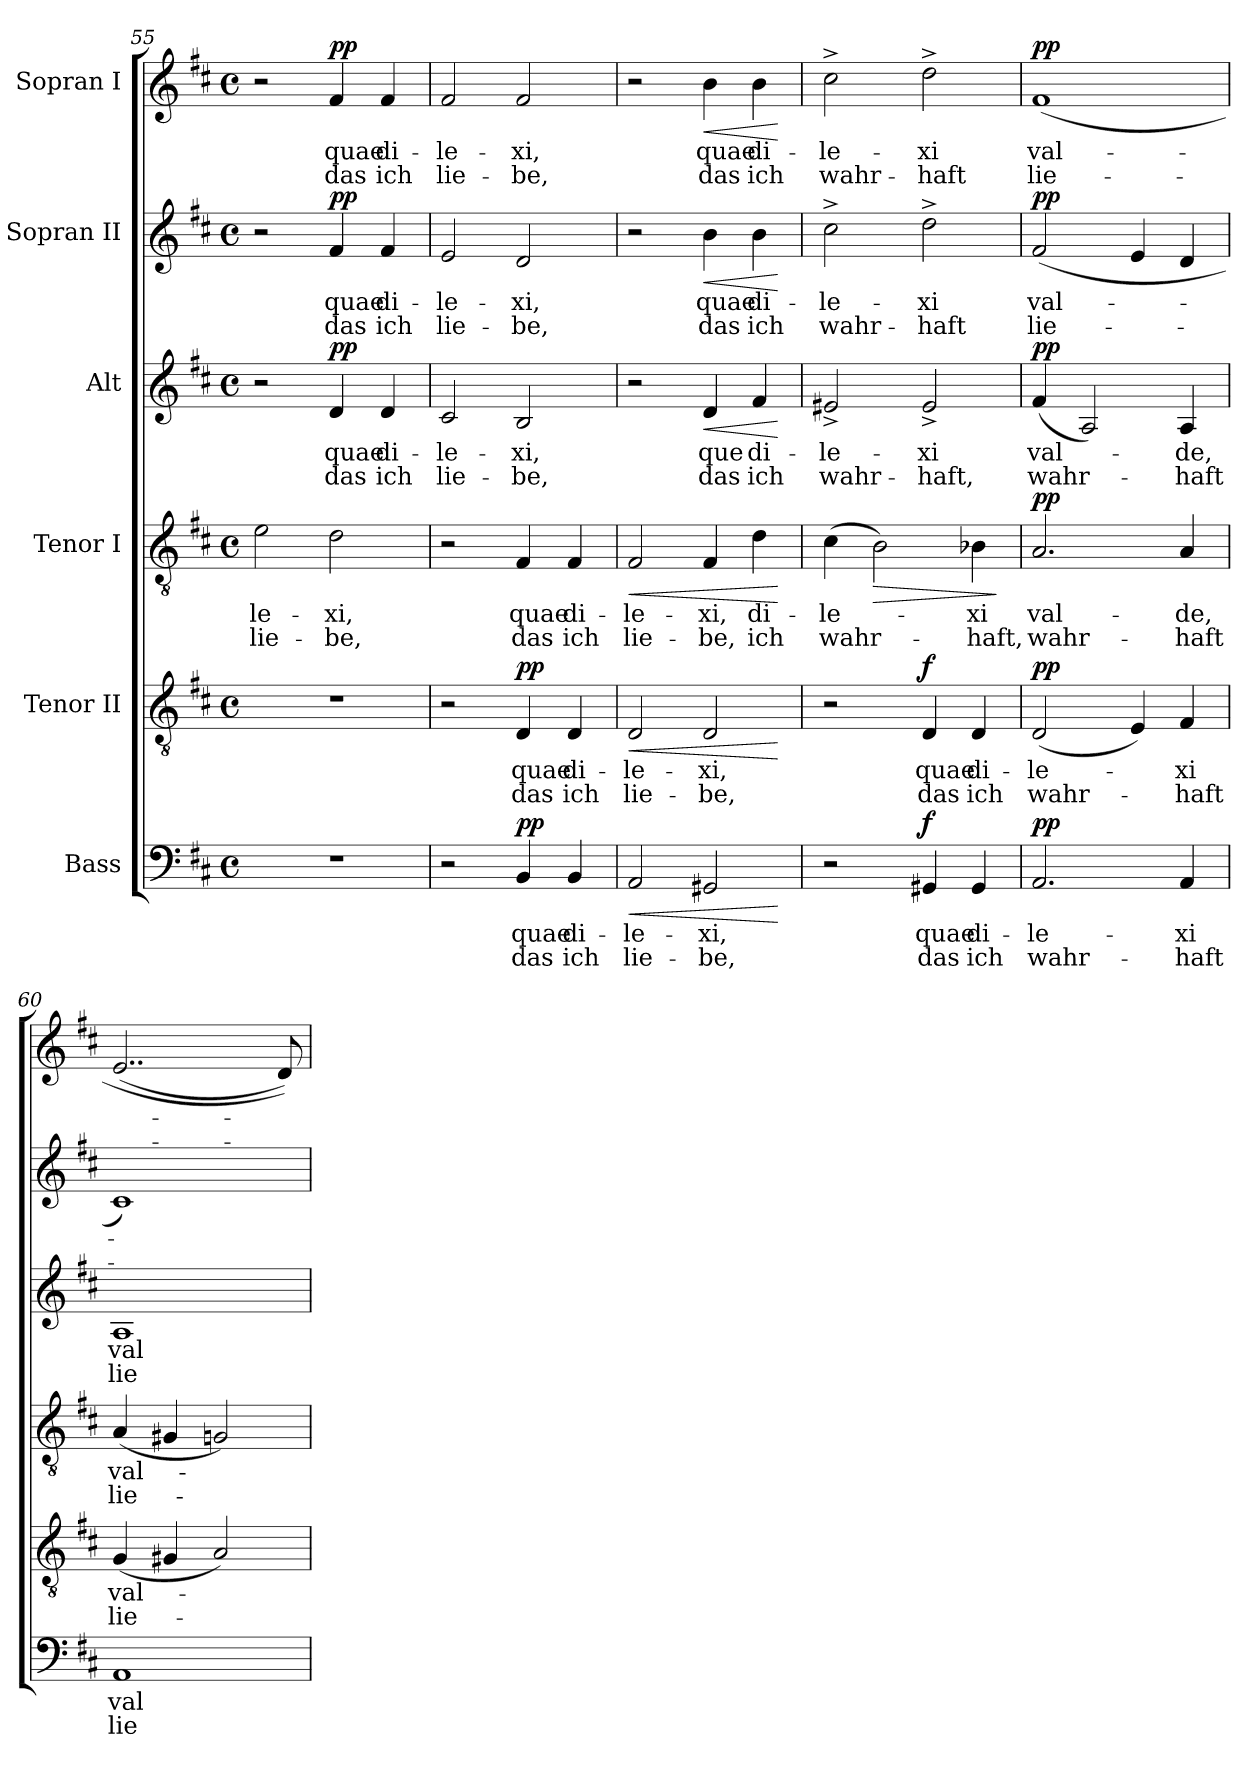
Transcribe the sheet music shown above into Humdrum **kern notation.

**kern	**text	**text	**dynam	**kern	**text	**text	**dynam	**kern	**text	**text	**dynam	**kern	**text	**text	**dynam	**kern	**text	**text	**dynam	**kern	**text	**text	**dynam
*part6	*part6	*part6	*part6	*part5	*part5	*part5	*part5	*part4	*part4	*part4	*part4	*part3	*part3	*part3	*part3	*part2	*part2	*part2	*part2	*part1	*part1	*part1	*part1
*staff6	*staff6	*staff6	*staff6	*staff5	*staff5	*staff5	*staff5	*staff4	*staff4	*staff4	*staff4	*staff3	*staff3	*staff3	*staff3	*staff2	*staff2	*staff2	*staff2	*staff1	*staff1	*staff1	*staff1
*I"Bass	*	*	*	*I"Tenor II	*	*	*	*I"Tenor I	*	*	*	*I"Alt	*	*	*	*I"Sopran II	*	*	*	*I"Sopran I	*	*	*
*clefF4	*	*	*	*clefGv2	*	*	*	*clefGv2	*	*	*	*clefG2	*	*	*	*clefG2	*	*	*	*clefG2	*	*	*
*k[f#c#]	*	*	*	*k[f#c#]	*	*	*	*k[f#c#]	*	*	*	*k[f#c#]	*	*	*	*k[f#c#]	*	*	*	*k[f#c#]	*	*	*
*D:	*	*	*	*D:	*	*	*	*D:	*	*	*	*D:	*	*	*	*D:	*	*	*	*D:	*	*	*
*M4/4	*	*	*	*M4/4	*	*	*	*M4/4	*	*	*	*M4/4	*	*	*	*M4/4	*	*	*	*M4/4	*	*	*
*met(c)	*	*	*	*met(c)	*	*	*	*met(c)	*	*	*	*met(c)	*	*	*	*met(c)	*	*	*	*met(c)	*	*	*
=55	=55	=55	=55	=55	=55	=55	=55	=55	=55	=55	=55	=55	=55	=55	=55	=55	=55	=55	=55	=55	=55	=55	=55
1r	.	.	.	1r	.	.	.	2e\	-le-	lie-	.	2r	.	.	.	2r	.	.	.	2r	.	.	.
!	!	!	!	!	!	!	!	!	!	!	!	!	!	!	!LO:DY:a	!	!	!	!LO:DY:a	!	!	!	!LO:DY:a
.	.	.	.	.	.	.	.	2d\	-xi,	-be,	.	4d/	quae	das	pp	4f#/	quae	das	pp	4f#/	quae	das	pp
.	.	.	.	.	.	.	.	.	.	.	.	4d/	di-	ich	.	4f#/	di-	ich	.	4f#/	di-	ich	.
=56	=56	=56	=56	=56	=56	=56	=56	=56	=56	=56	=56	=56	=56	=56	=56	=56	=56	=56	=56	=56	=56	=56	=56
2r	.	.	.	2r	.	.	.	2r	.	.	.	2c#/	-le-	lie-	.	2e/	-le-	lie-	.	2f#/	-le-	lie-	.
!	!	!	!LO:DY:a	!	!	!	!LO:DY:a	!	!	!	!	!	!	!	!	!	!	!	!	!	!	!	!
4BB/	quae	das	pp	4D/	quae	das	pp	4F#/	quae	das	.	2B/	-xi,	-be,	.	2d/	-xi,	-be,	.	2f#/	-xi,	-be,	.
4BB/	di-	ich	.	4D/	di-	ich	.	4F#/	di-	ich	.	.	.	.	.	.	.	.	.	.	.	.	.
!!LO:LB:g=z
=57	=57	=57	=57	=57	=57	=57	=57	=57	=57	=57	=57	=57	=57	=57	=57	=57	=57	=57	=57	=57	=57	=57	=57
!	!	!	!LO:HP:b	!	!	!	!LO:HP:b	!	!	!	!LO:HP:b	!	!	!	!	!	!	!	!	!	!	!	!
2AA/	-le-	lie-	<	2D/	-le-	lie-	<	2F#/	-le-	lie-	<	2r	.	.	.	2r	.	.	.	2r	.	.	.
!	!	!	!	!	!	!	!	!	!	!	!	!	!	!	!LO:HP:b	!	!	!	!LO:HP:b	!	!	!	!LO:HP:b
2GG#X/	-xi,	-be,	.	2D/	-xi,	-be,	.	4F#/	-xi,	-be,	.	4d/	que	das	<	4b\	quae	das	<	4b\	quae	das	<
.	.	.	.	.	.	.	.	4d\	di-	ich	.	4f#/	di-	ich	.	4b\	di-	ich	.	4b\	di-	ich	.
.	.	.	[	.	.	.	[	.	.	.	[	.	.	.	[	.	.	.	[	.	.	.	[
=58	=58	=58	=58	=58	=58	=58	=58	=58	=58	=58	=58	=58	=58	=58	=58	=58	=58	=58	=58	=58	=58	=58	=58
2r	.	.	.	2r	.	.	.	(>4c#\	-le-	-wahr-	.	2e#X^/	-le-	wahr-	.	2cc#^\	-le-	wahr-	.	2cc#^\	-le-	wahr-	.
!	!	!	!	!	!	!	!	!	!	!	!LO:HP:b	!	!	!	!	!	!	!	!	!	!	!	!
.	.	.	.	.	.	.	.	2B\)	.	.	>	.	.	.	.	.	.	.	.	.	.	.	.
!	!	!	!LO:DY:a	!	!	!	!LO:DY:a	!	!	!	!	!	!	!	!	!	!	!	!	!	!	!	!
4GG#X/	quae	das	f	4D/	quae	das	f	.	.	.	.	2e#^/	-xi	-haft,	.	2dd^\	-xi	-haft	.	2dd^\	-xi	-haft	.
4GG#/	di-	ich	.	4D/	di-	ich	.	4B-X\	-xi	-haft,	.	.	.	.	.	.	.	.	.	.	.	.	.
.	.	.	.	.	.	.	.	.	.	.	]	.	.	.	.	.	.	.	.	.	.	.	.
=59	=59	=59	=59	=59	=59	=59	=59	=59	=59	=59	=59	=59	=59	=59	=59	=59	=59	=59	=59	=59	=59	=59	=59
!	!	!	!LO:DY:a	!	!	!	!LO:DY:a	!	!	!	!LO:DY:a	!	!	!	!LO:DY:a	!	!	!	!LO:DY:a	!	!	!	!LO:DY:a
2.AA/	-le-	wahr-	pp	(>2D/	-le-	wahr-	pp	2.A/	val-	wahr-	pp	(>4f#/	val-	wahr-	pp	(>2f#/	val-	lie-	pp	(>1f#	val-	lie-	pp
.	.	.	.	.	.	.	.	.	.	.	.	2A/)	.	.	.	.	.	.	.	.	.	.	.
.	.	.	.	4E/)	.	.	.	.	.	.	.	.	.	.	.	4e/	.	.	.	.	.	.	.
4AA/	-xi	-haft	.	4F#/	-xi	-haft	.	4A/	-de,	-haft	.	4A/	-de,	-haft	.	4d/	.	.	.	.	.	.	.
=60	=60	=60	=60	=60	=60	=60	=60	=60	=60	=60	=60	=60	=60	=60	=60	=60	=60	=60	=60	=60	=60	=60	=60
1AA	val-	lie-	.	(4G/	val-	lie-	.	(4A/	val-	lie-	.	1A	val-	lie-	.	1c#)	.	.	.	(>2..e/	.	.	.
.	.	.	.	4G#X/	.	.	.	4G#X/	.	.	.	.	.	.	.	.	.	.	.	.	.	.	.
.	.	.	.	2A/)	.	.	.	2Gn/)	.	.	.	.	.	.	.	.	.	.	.	.	.	.	.
.	.	.	.	.	.	.	.	.	.	.	.	.	.	.	.	.	.	.	.	8d/))	.	.	.
=	=	=	=	=	=	=	=	=	=	=	=	=	=	=	=	=	=	=	=	=	=	=	=
*-	*-	*-	*-	*-	*-	*-	*-	*-	*-	*-	*-	*-	*-	*-	*-	*-	*-	*-	*-	*-	*-	*-	*-
